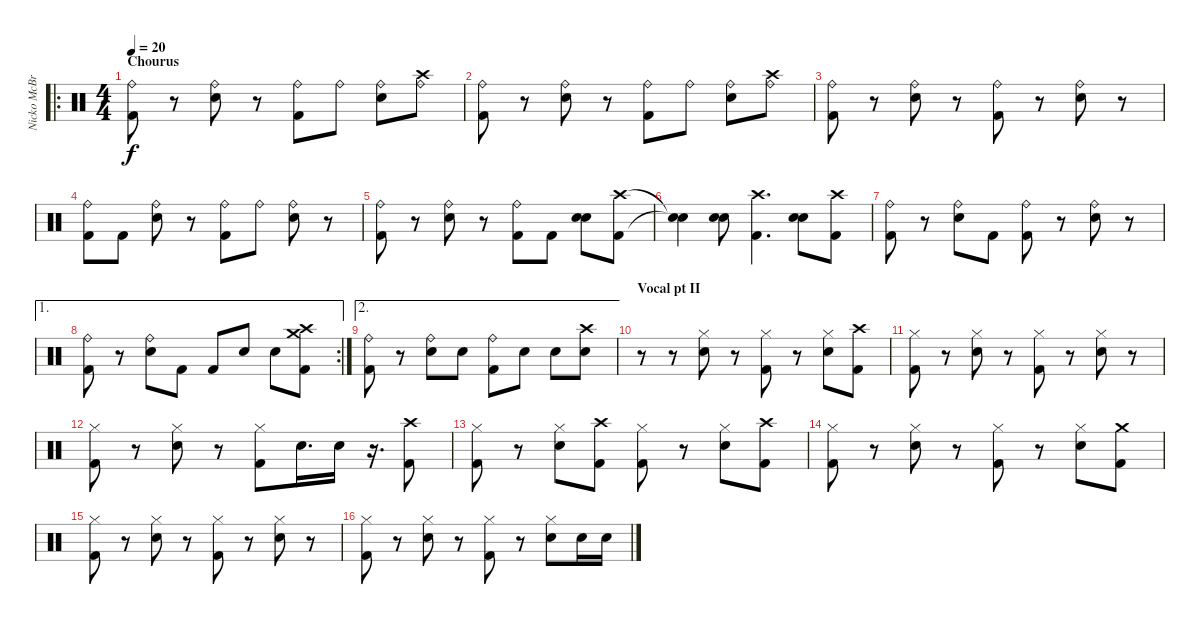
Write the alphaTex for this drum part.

\track ("Nicko McBrain" "Nicko McBr") {instrument percussion}
\staff {score}
\articulation defaults
\ro
\ts (4 4)
\section ("" "Chourus")
\tempo 20
\clef neutral
\ks c
("Ride (bell)" "Kick (hit) 2").8{dy f} r.8 ("Ride (bell)" "Snare (hit) 2").8 r.8 ("Ride (bell)" "Kick (hit) 2").8 "Ride (bell)".8 ("Ride (bell)" "Snare (hit) 2").8 ("Ride (bell)" "Crash high (hit)").8 |
("Ride (bell)" "Kick (hit) 2").8 r.8 ("Ride (bell)" "Snare (hit) 2").8 r.8 ("Ride (bell)" "Kick (hit) 2").8 "Ride (bell)".8 ("Ride (bell)" "Snare (hit) 2").8 ("Ride (bell)" "Crash high (hit)").8 |
("Ride (bell)" "Kick (hit) 2").8 r.8 ("Ride (bell)" "Snare (hit) 2").8 r.8 ("Ride (bell)" "Kick (hit) 2").8 r.8 ("Ride (bell)" "Snare (hit) 2").8 r.8 |
("Ride (bell)" "Kick (hit) 2").8 "Kick (hit) 2".8 ("Ride (bell)" "Snare (hit) 2").8 r.8 ("Ride (bell)" "Kick (hit) 2").8 "Ride (bell)".8 ("Ride (bell)" "Snare (hit) 2").8 r.8 |
("Ride (bell)" "Kick (hit) 2").8 r.8 ("Ride (bell)" "Snare (hit) 2").8 r.8 ("Ride (bell)" "Kick (hit) 2").8 "Kick (hit) 2".8 ("Snare (hit) 2" "Snare (hit) 2").8 ("Crash high (hit)" "Kick (hit) 2").8 |
("Snare (hit) 2"{t} "Snare (hit) 2"{t}).4 ("Snare (hit) 2" "Snare (hit) 2").8 ("Crash high (hit)" "Kick (hit) 2").4{d} ("Snare (hit) 2" "Snare (hit) 2").8 ("Crash high (hit)" "Kick (hit) 2").8 |
("Ride (bell)" "Kick (hit) 2").8 r.8 ("Ride (bell)" "Snare (hit) 2").8 "Kick (hit) 2".8 ("Ride (bell)" "Kick (hit) 2").8 r.8 ("Ride (bell)" "Snare (hit) 2").8 r.8 |
\ae 1
\rc 2
("Ride (bell)" "Kick (hit) 2").8 r.8 ("Ride (bell)" "Snare (hit) 2").8 "Kick (hit) 2".8 "Kick (hit) 2".8 "Snare (hit) 2".8 "Snare (hit) 2".8 ("Crash high (hit)" "Kick (hit) 2" "Crash medium (hit)").8 |
\ae 2
("Ride (bell)" "Kick (hit) 2").8 r.8 ("Ride (bell)" "Snare (hit) 2").8 "Snare (hit) 2".8 ("Ride (bell)" "Kick (hit) 2").8 "Snare (hit) 2".8 "Snare (hit) 2".8 ("Crash high (hit)" "Snare (hit) 2").8 |
\section ("" "Vocal pt II")
r.8 r.8 ("Hi-Hat (closed)" "Snare (hit) 2").8 r.8 ("Hi-Hat (closed)" "Kick (hit) 2").8 r.8 ("Hi-Hat (closed)" "Snare (hit) 2").8 ("Crash high (hit)" "Kick (hit) 2").8 |
("Hi-Hat (closed)" "Kick (hit) 2").8 r.8 ("Hi-Hat (closed)" "Snare (hit) 2").8 r.8 ("Hi-Hat (closed)" "Kick (hit) 2").8 r.8 ("Hi-Hat (closed)" "Snare (hit) 2").8 r.8 |
("Hi-Hat (closed)" "Kick (hit) 2").8 r.8 ("Hi-Hat (closed)" "Snare (hit) 2").8 r.8 ("Hi-Hat (closed)" "Kick (hit) 2").8 "Snare (hit) 2".16{d} "Snare (hit) 2".16 r.16{d} ("Crash high (hit)" "Kick (hit) 2").8 |
("Hi-Hat (closed)" "Kick (hit) 2").8 r.8 ("Hi-Hat (closed)" "Snare (hit) 2").8 ("Crash high (hit)" "Kick (hit) 2").8 ("Hi-Hat (closed)" "Kick (hit) 2").8 r.8 ("Hi-Hat (closed)" "Snare (hit) 2").8 ("Kick (hit) 2" "Crash high (hit)").8 |
("Hi-Hat (closed)" "Kick (hit) 2").8 r.8 ("Hi-Hat (closed)" "Snare (hit) 2").8 r.8 ("Hi-Hat (closed)" "Kick (hit) 2").8 r.8 ("Hi-Hat (closed)" "Snare (hit) 2").8 ("Kick (hit) 2" "Crash medium (hit)").8 |
("Hi-Hat (closed)" "Kick (hit) 2").8 r.8 ("Hi-Hat (closed)" "Snare (hit) 2").8 r.8 ("Hi-Hat (closed)" "Kick (hit) 2").8 r.8 ("Hi-Hat (closed)" "Snare (hit) 2").8 r.8 |
("Hi-Hat (closed)" "Kick (hit) 2").8 r.8 ("Hi-Hat (closed)" "Snare (hit) 2").8 r.8 ("Hi-Hat (closed)" "Kick (hit) 2").8 r.8 ("Hi-Hat (closed)" "Snare (hit) 2").8 "Snare (hit) 2".16 "Snare (hit) 2".16
